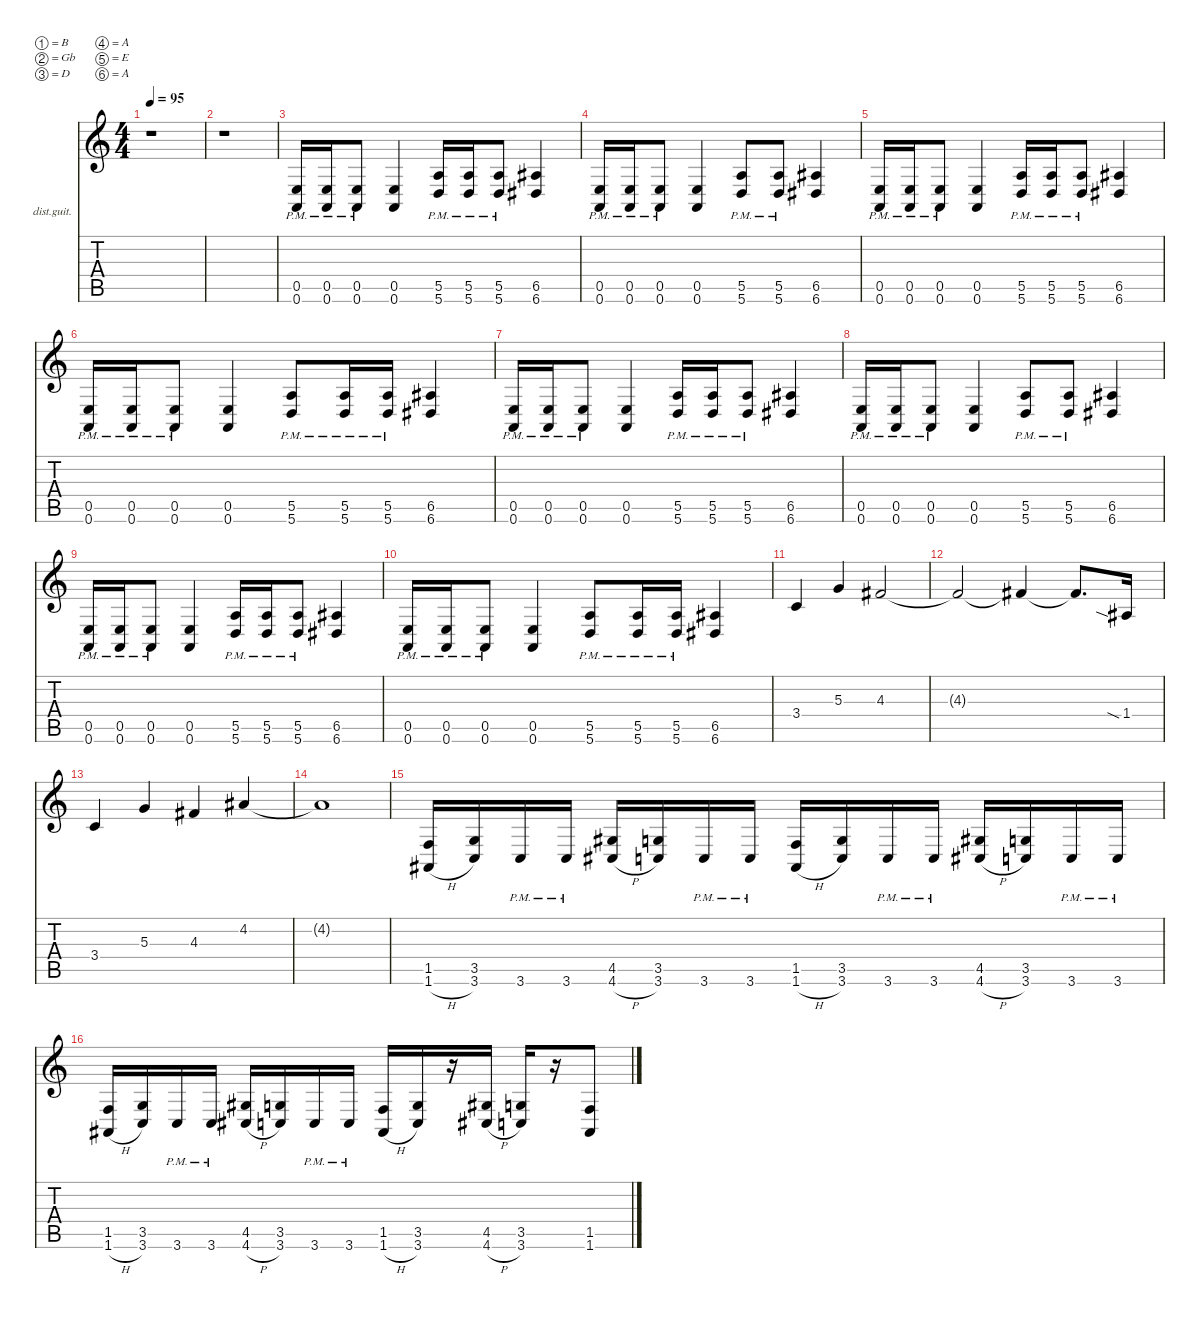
\defaultSystemsLayout 2
\hideDynamics
\bracketExtendMode nobrackets
\firstSystemTrackNameOrientation horizontal
\otherSystemsTrackNameOrientation horizontal
\track ("Rhythm Guitar" "dist.guit.") {instrument distortionguitar}
\staff {score tabs}
\tuning (B3 Gb3 D3 A2 E2 A1)
\ts (4 4)
\scale
1.03043
\tempo 95
\accidentals auto
\clef g2
\ottava regular
\simile none
\ks c
r.1{dy f beam Down} |
\scale
0.969568 r.1{beam Down} |
\scale
1.03043 (0.5{pm} 0.6{pm}).16{beam Up} (0.5{pm} 0.6{pm}).16{beam Up} (0.5{pm} 0.6{pm}).8{beam Up} (0.5 0.6).4{beam Up} (5.5{pm} 5.6{pm}).16{beam Up} (5.5{pm} 5.6{pm}).16{beam Up} (5.5{pm} 5.6{pm}).8{beam Up} (6.5{acc #} 6.6{acc #}).4{beam Up} |
\scale
0.969568 (0.5{pm} 0.6{pm}).16{beam Up} (0.5{pm} 0.6{pm}).16{beam Up} (0.5{pm} 0.6{pm}).8{beam Up} (0.5 0.6).4{beam Up} (5.5{pm} 5.6{pm}).8{beam Up} (5.5{pm} 5.6{pm}).8{beam Up} (6.5{acc #} 6.6{acc #}).4{beam Up} |
\scale
1.03175 (0.5{pm} 0.6{pm}).16{beam Up} (0.5{pm} 0.6{pm}).16{beam Up} (0.5{pm} 0.6{pm}).8{beam Up} (0.5 0.6).4{beam Up} (5.5{pm} 5.6{pm}).16{beam Up} (5.5{pm} 5.6{pm}).16{beam Up} (5.5{pm} 5.6{pm}).8{beam Up} (6.5{acc #} 6.6{acc #}).4{beam Up} |
\scale
0.968253 (0.5{pm} 0.6{pm}).16{beam Up} (0.5{pm} 0.6{pm}).16{beam Up} (0.5{pm} 0.6{pm}).8{beam Up} (0.5 0.6).4{beam Up} (5.5{pm} 5.6{pm}).8{beam Up} (5.5{pm} 5.6{pm}).16{beam Up} (5.5{pm} 5.6{pm}).16{beam Up} (6.5{acc #} 6.6{acc #}).4{beam Up} |
\scale
1.03175 (0.5{pm} 0.6{pm}).16{beam Up} (0.5{pm} 0.6{pm}).16{beam Up} (0.5{pm} 0.6{pm}).8{beam Up} (0.5 0.6).4{beam Up} (5.5{pm} 5.6{pm}).16{beam Up} (5.5{pm} 5.6{pm}).16{beam Up} (5.5{pm} 5.6{pm}).8{beam Up} (6.5{acc #} 6.6{acc #}).4{beam Up} |
\scale
0.968253 (0.5{pm} 0.6{pm}).16{beam Up} (0.5{pm} 0.6{pm}).16{beam Up} (0.5{pm} 0.6{pm}).8{beam Up} (0.5 0.6).4{beam Up} (5.5{pm} 5.6{pm}).8{beam Up} (5.5{pm} 5.6{pm}).8{beam Up} (6.5{acc #} 6.6{acc #}).4{beam Up} |
\scale
1.03175 (0.5{pm} 0.6{pm}).16{beam Up} (0.5{pm} 0.6{pm}).16{beam Up} (0.5{pm} 0.6{pm}).8{beam Up} (0.5 0.6).4{beam Up} (5.5{pm} 5.6{pm}).16{beam Up} (5.5{pm} 5.6{pm}).16{beam Up} (5.5{pm} 5.6{pm}).8{beam Up} (6.5{acc #} 6.6{acc #}).4{beam Up} |
\scale
0.968253 (0.5{pm} 0.6{pm}).16{beam Up} (0.5{pm} 0.6{pm}).16{beam Up} (0.5{pm} 0.6{pm}).8{beam Up} (0.5 0.6).4{beam Up} (5.5{pm} 5.6{pm}).8{beam Up} (5.5{pm} 5.6{pm}).16{beam Up} (5.5{pm} 5.6{pm}).16{beam Up} (6.5{acc #} 6.6{acc #}).4{beam Up} |
\scale
1.03701 3.4.4{beam Up} 5.3.4{beam Up} 4.3{acc #}.2{beam Up} |
\scale
0.96299 4.3{t acc #}.2{beam Up} 4.3{t acc #}.4{beam Up} 4.3{t acc #}.8{d beam Up} 1.4{sia acc #}.16{beam Up} |
\scale
1.03701 3.4.4{beam Up} 5.3.4{beam Up} 4.3{acc #}.4{beam Up} 4.2{acc #}.4{beam Up} |
\scale
0.96299 4.2{t acc #}.1{beam Up} |
\scale
1.03701 (1.5 1.6{h acc #}).16{instrument distortionguitar beam Up} (3.5 3.6).16{beam Up} 3.6{pm}.16{beam Up} 3.6{pm}.16{beam Up} (4.5{acc #} 4.6{h acc #}).16{beam Up} (3.5 3.6).16{beam Up} 3.6{pm}.16{beam Up} 3.6{pm}.16{beam Up} (1.5 1.6{h acc #}).16{beam Up} (3.5 3.6).16{beam Up} 3.6{pm}.16{beam Up} 3.6{pm}.16{beam Up} (4.5{acc #} 4.6{h acc #}).16{beam Up} (3.5 3.6).16{beam Up} 3.6{pm}.16{beam Up} 3.6{pm}.16{beam Up} |
\scale
0.96299 (1.5 1.6{h acc #}).16{beam Up} (3.5 3.6).16{beam Up} 3.6{pm}.16{beam Up} 3.6{pm}.16{beam Up} (4.5{acc #} 4.6{h acc #}).16{beam Up} (3.5 3.6).16{beam Up} 3.6{pm}.16{beam Up} 3.6{pm}.16{beam Up} (1.5 1.6{h acc #}).16{beam Up} (3.5 3.6).16{beam Up} r.16{beam Up} (4.5{acc #} 4.6{h acc #}).16{beam Up} (3.5 3.6).16{beam Up} r.16{beam Up} (1.5 1.6{acc #}).8{beam Up}
